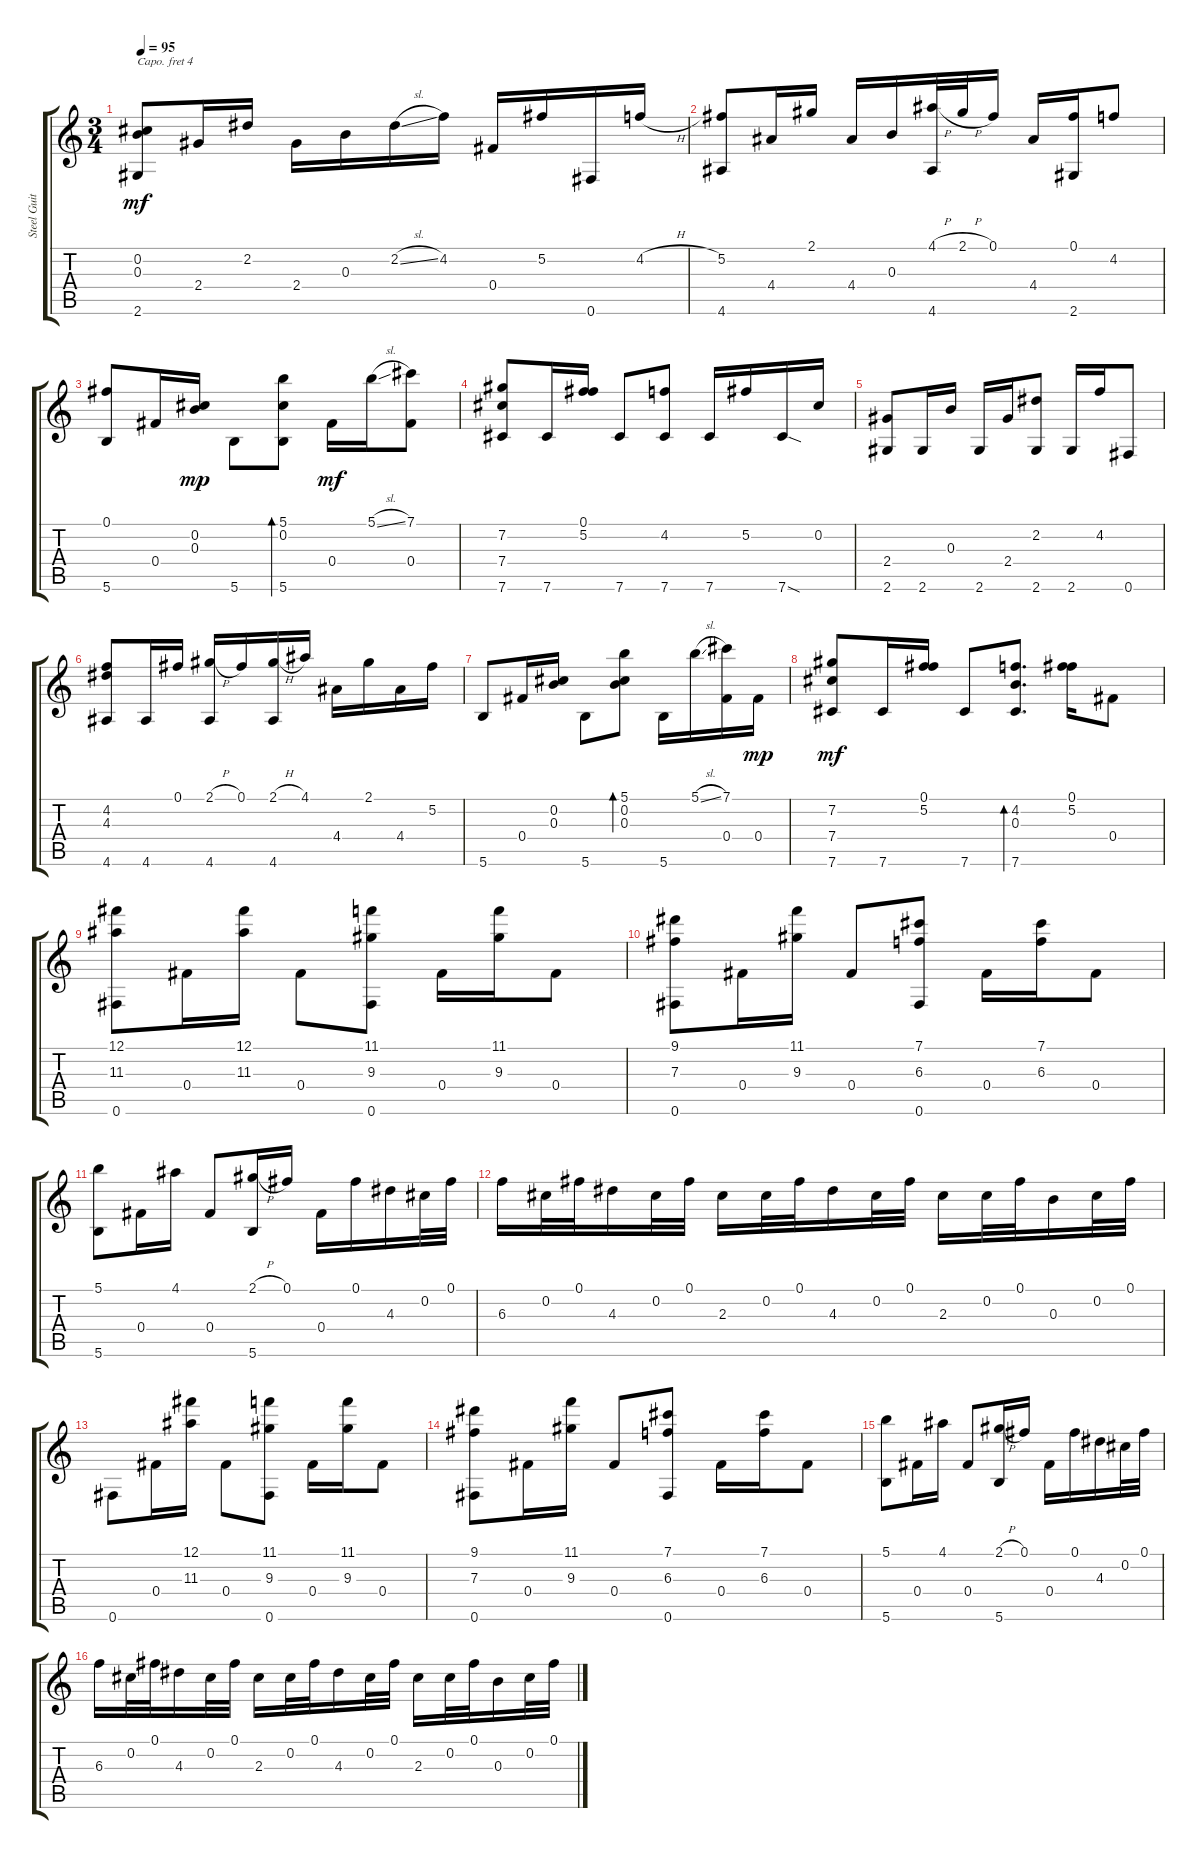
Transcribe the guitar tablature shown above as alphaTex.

\track ("Steel Guitar" "Steel Guit") {instrument acousticguitarsteel}
\staff {score tabs}
\capo 4
\tuning (D4 A3 G3 D3 G2 D2) {hide}
\ts (3 4)
\tempo 95
\clef g2
\ks c
(0.2 0.3 2.6).8{dy mf} 2.4.16 2.2.16 2.4.16 0.3.16 2.2{sl}.16 4.2.16 0.4.16 5.2.16 0.6.16 4.2{h}.16 |
(5.2 4.6).8 4.4.16 2.1.16 4.4.16 0.3.16 (4.1{h} 4.6).32 2.1{h}.32 0.1.16 4.4.16 (0.1 2.6).16 4.2.8 |
(0.1 5.6).8 0.4.16 (0.2 0.3).16{dy mp} 5.6.8 (5.1 0.2 5.6).8{bd 60} 0.4.16{dy mf} 5.1{sl}.16 (7.1 0.4).8 |
(7.2 7.4 7.6).8 7.6.16 (0.1 5.2).16 7.6.8 (4.2 7.6).8 7.6.16 5.2.16 7.6{sod}.16 0.2.16 |
(2.4 2.6).8 2.6.16 0.3.16 2.6.16 2.4.16 (2.2 2.6).8 2.6.16 4.2.16 0.6.8 |
(4.2 4.3 4.6).8 4.6.16 0.1.16 (2.1{h} 4.6).16 0.1.16 (2.1{h} 4.6).16 4.1.16 4.4.16 2.1.16 4.4.16 5.2.16 |
5.6.8 0.4.16 (0.2 0.3).16 5.6.8 (5.1 0.2 0.3).8{bd 60} 5.6.16 5.1{sl}.16 (7.1 0.4).16 0.4.16{dy mp} |
(7.2 7.4 7.6).8{dy mf} 7.6.16 (0.1 5.2).16 7.6.8 (4.2 0.3 7.6).8{d bd 60} (0.1 5.2).16 0.4.8 |
(12.1 11.3 0.6).8 0.4.16 (12.1 11.3).16 0.4.8 (11.1 9.3 0.6).8 0.4.16 (11.1 9.3).16 0.4.8 |
(9.1 7.3 0.6).8 0.4.16 (11.1 9.3).16 0.4.8 (7.1 6.3 0.6).8 0.4.16 (7.1 6.3).16 0.4.8 |
(5.1 5.6).8 0.4.16 4.1.16 0.4.8 (2.1{h} 5.6).16 0.1.16 0.4.16 0.1.16 4.3.16 0.2.32 0.1.32 |
6.3.16 0.2.32 0.1.32 4.3.16 0.2.32 0.1.32 2.3.16 0.2.32 0.1.32 4.3.16 0.2.32 0.1.32 2.3.16 0.2.32 0.1.32 0.3.16 0.2.32 0.1.32 |
0.6.8 0.4.16 (12.1 11.3).16 0.4.8 (11.1 9.3 0.6).8 0.4.16 (11.1 9.3).16 0.4.8 |
(9.1 7.3 0.6).8 0.4.16 (11.1 9.3).16 0.4.8 (7.1 6.3 0.6).8 0.4.16 (7.1 6.3).16 0.4.8 |
(5.1 5.6).8 0.4.16 4.1.16 0.4.8 (2.1{h} 5.6).16 0.1.16 0.4.16 0.1.16 4.3.16 0.2.32 0.1.32 |
6.3.16 0.2.32 0.1.32 4.3.16 0.2.32 0.1.32 2.3.16 0.2.32 0.1.32 4.3.16 0.2.32 0.1.32 2.3.16 0.2.32 0.1.32 0.3.16 0.2.32 0.1.32
